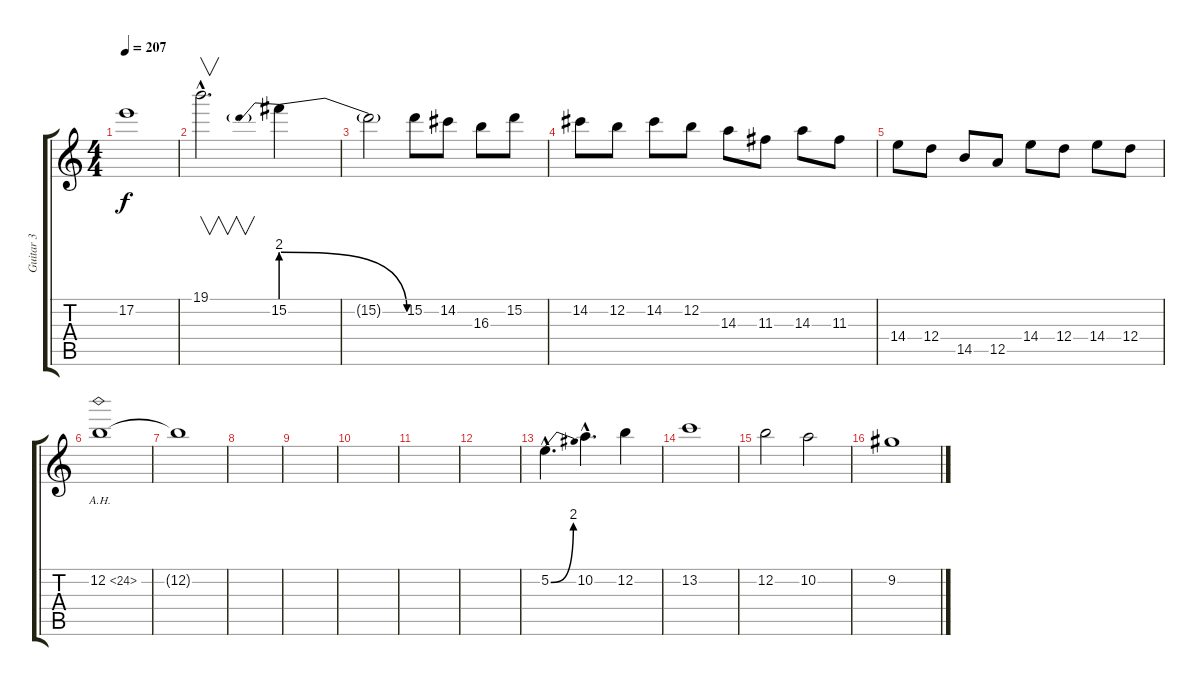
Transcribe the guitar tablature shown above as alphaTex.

\track ("Guitar 3" "Guitar 3") {instrument distortionguitar}
\staff {score tabs}
\tuning (E4 B3 G3 D3 A2 E2) {hide}
\ts (4 4)
\tempo 207
\clef g2
\ks c
17.2{t}.1{dy f} |
19.1{hac}.2{v d} 15.2{be (prebendrelease 0 8 60 0)}.4 |
15.2{t}.2 15.2.8 14.2.8 16.3.8 15.2.8 |
14.2.8 12.2.8 14.2.8 12.2.8 14.3.8 11.3.8 14.3.8 11.3.8 |
14.4.8 12.4.8 14.5.8 12.5.8 14.4.8 12.4.8 14.4.8 12.4.8 |
12.2{ah 12}.1 |
12.2{t}.1{volume 0} |
|
|
|
|
|
5.2{be (bend 0 0 60 8) hac}.4{d volume 10} 10.2{hac}.4{d} 12.2.4 |
13.2.1 |
12.2.2 10.2.2 |
9.2.1
